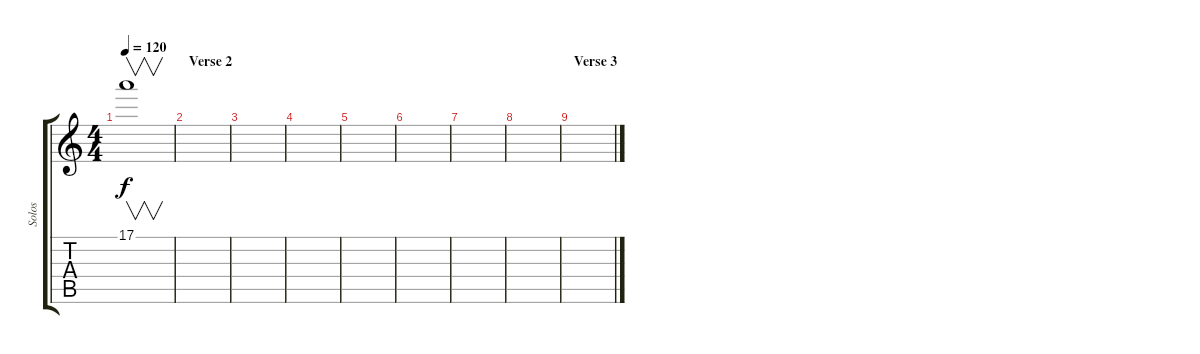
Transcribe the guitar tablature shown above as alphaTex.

\track ("Solos" "Solos") {instrument acousticguitarsteel}
\staff {score tabs}
\tuning (E4 B3 G3 D3 A2 E2) {hide}
\ts (4 4)
\tempo 120
\clef g2
\ks c
17.1.1{v dy f} |
\section ("" "Verse 2")
|
|
|
|
|
|
|
\section ("" "Verse 3")
